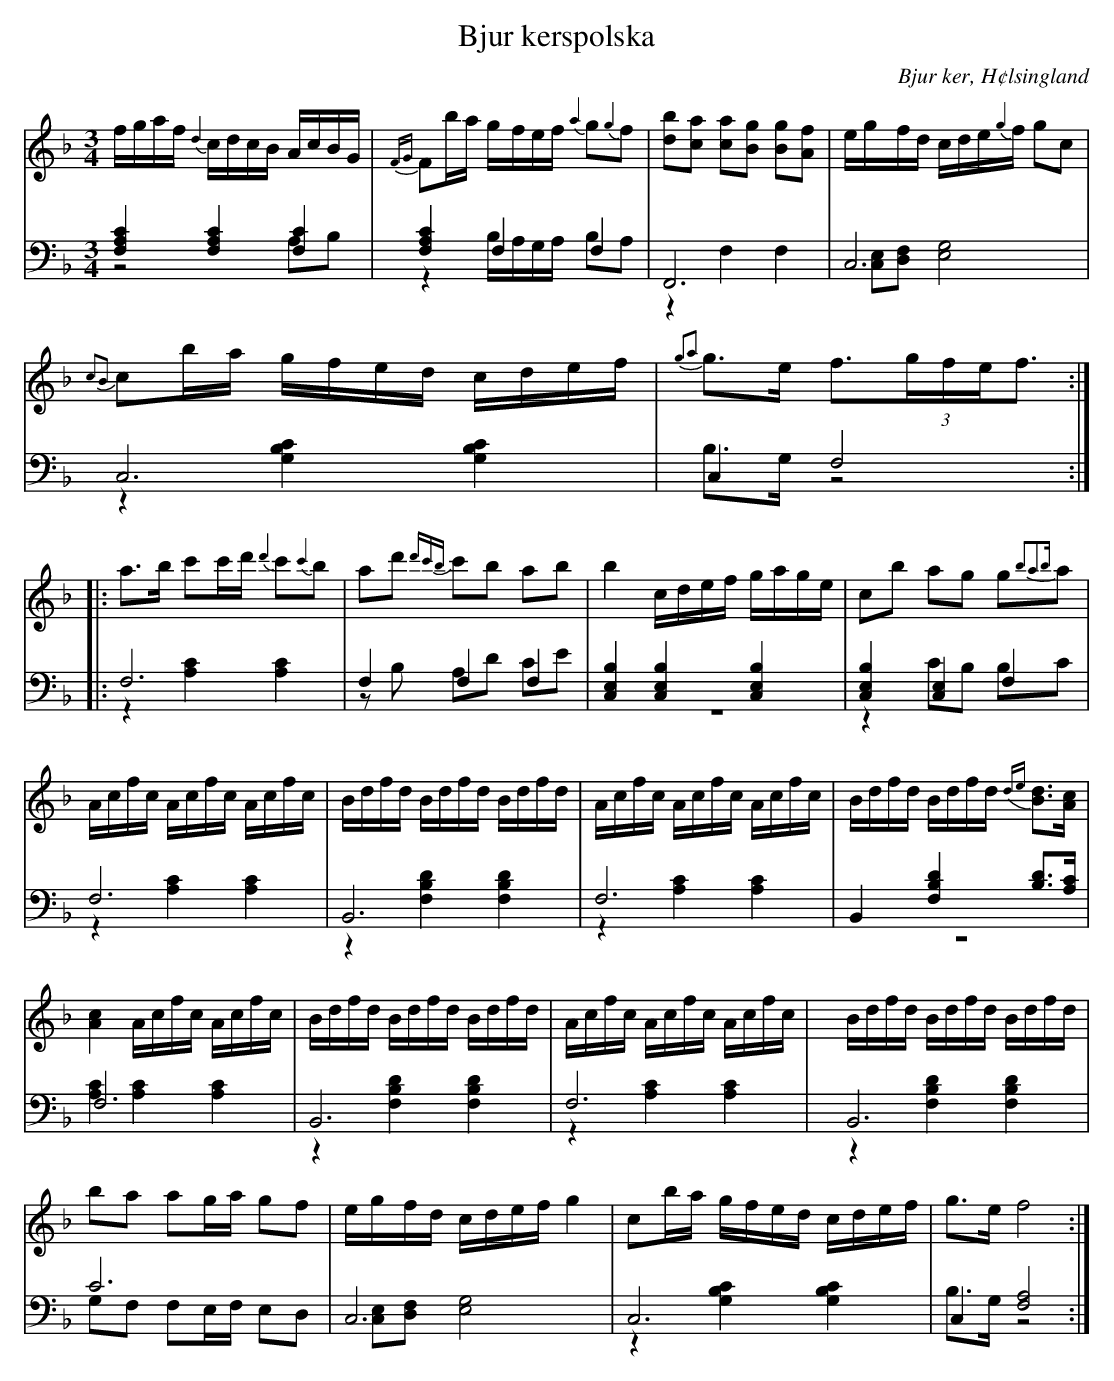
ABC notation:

X:1
T: Bjur kerspolska
O: Bjur ker, H¢lsingland
M: 3/4
L: 1/16
K: F
V:1
V:2
V:3 merge
V:1
fgaf {d2}cdcB AcBG|{FG}F2ba gfef {a2}g2{g2}f2|[d2b2][c2a2] [c2a2][B2g2] [B2g2][A2f2] |egfd cde{g2}f g2c2|
{c2B2}c2ba gfed cdef|{g2a2}g2>e2 f3(3gfef3:|
|:a2>b2 c'2c'd' {d'2}c'2{c'2}b2|a2d'2 {d'c'b}c'2b2 a2b2|b4 cdef gage|c2b2 a2g2 g2{b2a2b}a2|
Acfc Acfc Acfc|Bdfd Bdfd Bdfd|Acfc Acfc Acfc|Bdfd Bdfd {de}[B2d2]>[A2c2]|
[A4c4] Acfc Acfc|Bdfd Bdfd Bdfd|Acfc Acfc Acfc|Bdfd Bdfd Bdfd|
b2a2 a2ga g2f2|egfd cdef g4|c2ba gfed cdef|g2>e2 f8:|
V:2 clef=bass
[F,4A,4C4] [F,4A,4C4] [F,4C4]|[F,4A,4C4] F,4 F,4|F,,12|C,12|
C,12|C,4 F,8:|
|:F,12|F,4 F,4 F,4|[C,4E,4B,4] [C,4E,4B,4] [C,4E,4B,4]|[C,4E,4B,4] [C,4E,4] F,4|
F,12|B,,12|F,12|B,,4 [F,4B,4D4] [B,2D2]>[A,2C2]|
F,12|B,,12|F,12|B,,12|
C12|C,12|C,12|C,4 [F,8A,8]:|
V:3 clef=bass
z8 A,2B,2|z4 B,A,G,A, B,2A,2|z4 F,4 F,4|[C,2E,2][D,2F,2] [E,8G,8]|
z4 [G,4B,4C4] [G,4B,4C4]|B,2>G,2 z8:|
|:z4 [A,4C4] [A,4C4]|z2B,2 A,2D2 C2E2|z12|z4 C2B,2 B,2C2|
z4 [A,4C4] [A,4C4]|z4 [F,4B,4D4] [F,4B,4D4]|z4 [A,4C4] [A,4C4]|z12|
[A,4C4] [A,4C4] [A,4C4]|z4 [F,4B,4D4] [F,4B,4D4]|z4 [A,4C4] [A,4C4]|
|z4 [F,4B,4D4] [F,4B,4D4]|G,2F,2 F,2E,F, E,2D,2|[C,2E,2][D,2F,2] [E,8G,8]|z4 [G,4B,4C4] [G,4B,4C4]|B,2>G,2 z8:|
